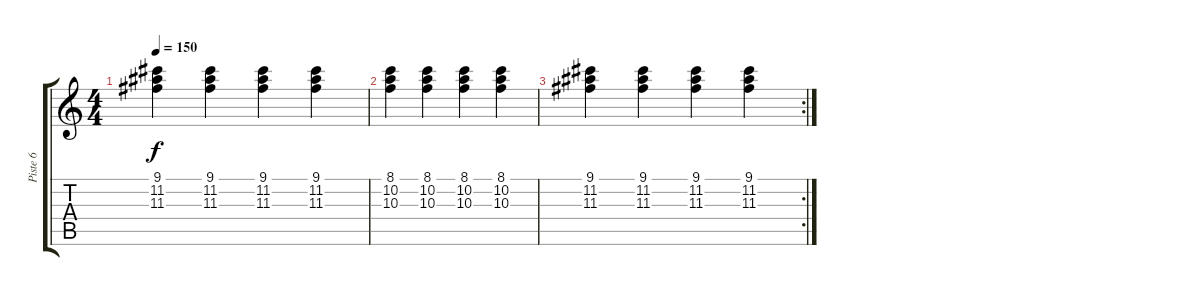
\track ("Piste 6" "Piste 6") {instrument distortionguitar}
\staff {score tabs}
\tuning (E4 B3 G3 D3 A2 E2) {hide}
\ts (4 4)
\tempo 150
\clef g2
\ks c
(9.1 11.2 11.3).4{dy f} (9.1 11.2 11.3).4 (9.1 11.2 11.3).4 (9.1 11.2 11.3).4 |
(8.1 10.2 10.3).4 (8.1 10.2 10.3).4 (8.1 10.2 10.3).4 (8.1 10.2 10.3).4 |
\rc 2
(9.1 11.2 11.3).4 (9.1 11.2 11.3).4 (9.1 11.2 11.3).4 (9.1 11.2 11.3).4
